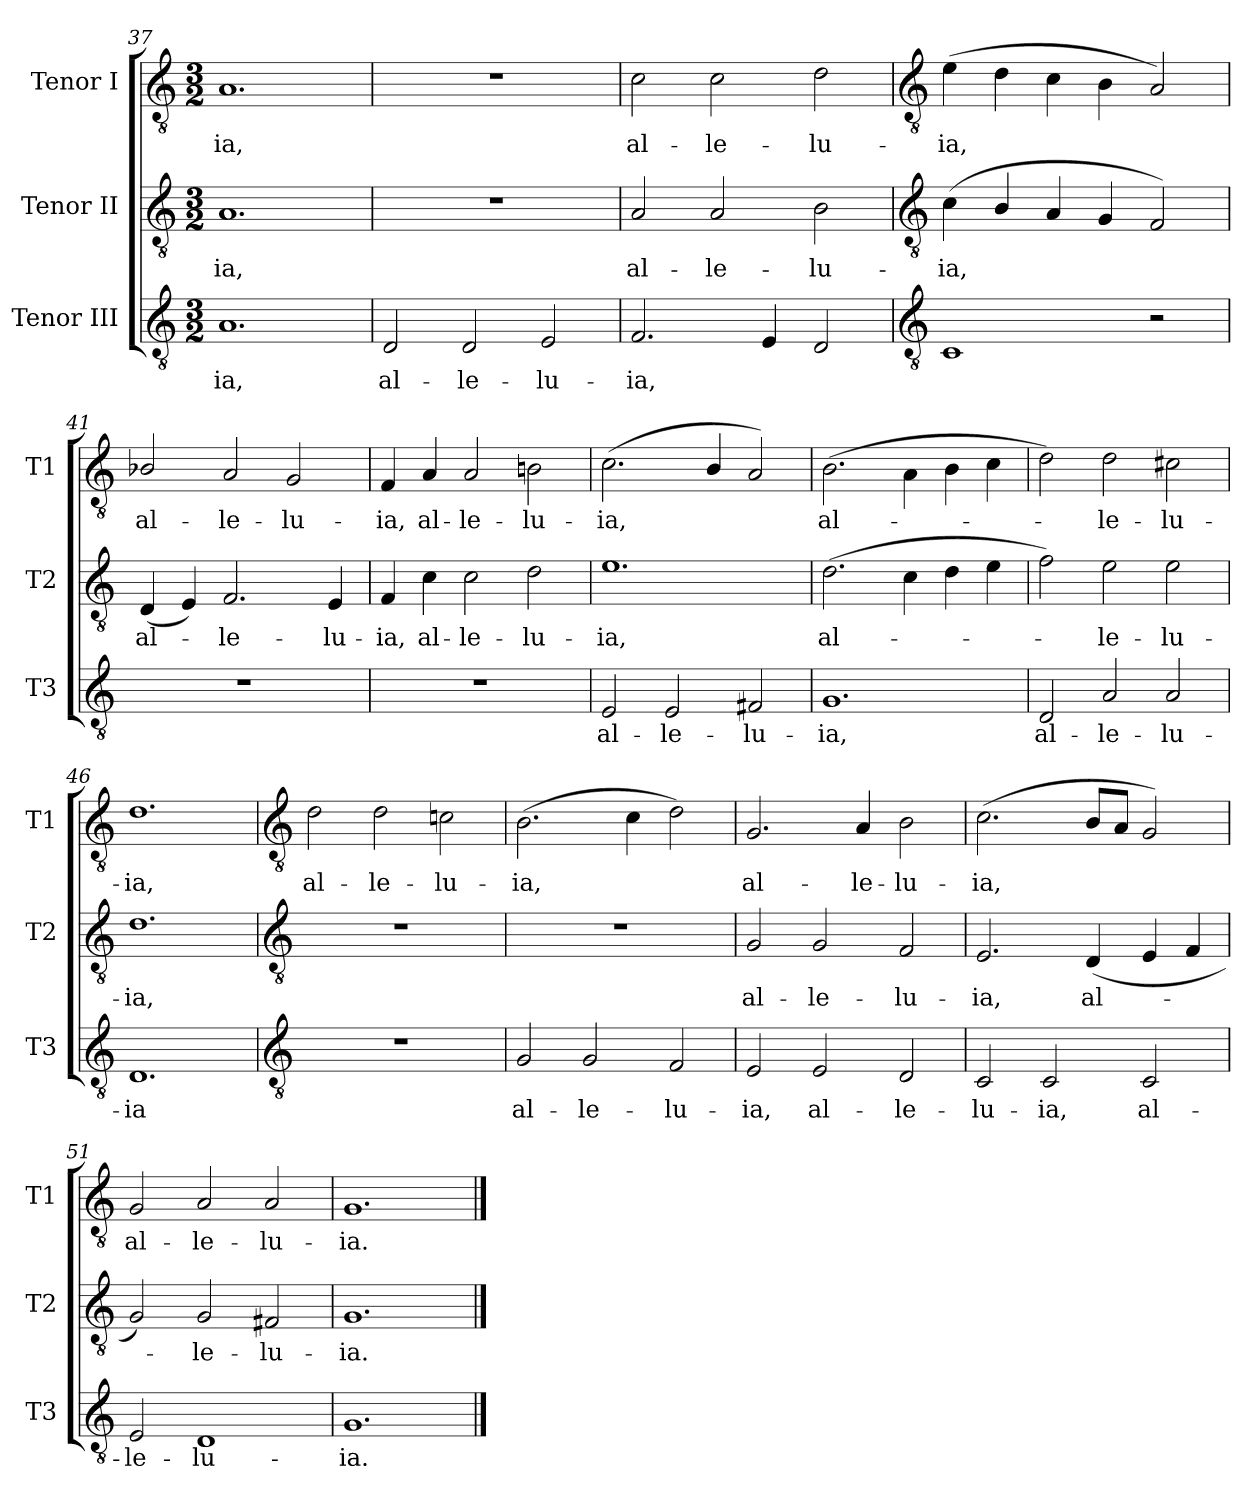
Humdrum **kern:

**kern	**text	**kern	**text	**kern	**text
*part3	*part3	*part2	*part2	*part1	*part1
*staff3	*staff3	*staff2	*staff2	*staff1	*staff1
*I"Tenor III	*	*I"Tenor II	*	*I"Tenor I	*
*I'T3	*	*I'T2	*	*I'T1	*
*clefGv2	*	*clefGv2	*	*clefGv2	*
*k[]	*	*k[]	*	*k[]	*
*C:	*	*C:	*	*C:	*
*M3/2	*	*M3/2	*	*M3/2	*
=37	=37	=37	=37	=37	=37
!	!LO:LY:b	!	!LO:LY:b	!	!LO:LY:b
1.A	-ia,	1.A	-ia,	1.A	-ia,
=38	=38	=38	=38	=38	=38
!	!LO:LY:b	!LO:N:vis=1	!	!LO:N:vis=1	!
2D	al-	1.r	.	1.r	.
!	!LO:LY:b	!	!	!	!
2D	-le-	.	.	.	.
!	!LO:LY:b	!	!	!	!
2E	-lu-	.	.	.	.
=39	=39	=39	=39	=39	=39
!	!LO:LY:b	!	!LO:LY:b	!	!LO:LY:b
2.F	-ia,	2A	al-	2c	al-
!	!	!	!LO:LY:b	!	!LO:LY:b
.	.	2A	-le-	2c	-le-
4E	.	.	.	.	.
!	!	!	!LO:LY:b	!	!LO:LY:b
2D	.	2B	-lu-	2d	-lu-
!!LO:LB:g=z
=40	=40	=40	=40	=40	=40
*clefGv2	*	*clefGv2	*	*clefGv2	*
!	!	!	!LO:LY:b	!	!LO:LY:b
1C	.	(<4c	-ia,	(>4e	-ia,
.	.	4B/	.	4d	.
.	.	4A	.	4c	.
.	.	4G	.	4B	.
2r	.	2F)	.	2A)	.
=41	=41	=41	=41	=41	=41
!LO:N:vis=1	!	!	!LO:LY:b	!	!LO:LY:b
1.r	.	(<4D	al-	2B-X/	al-
.	.	4E)	.	.	.
!	!	!	!LO:LY:b	!	!LO:LY:b
.	.	2.F	le-	2A	-le-
!	!	!	!	!	!LO:LY:b
.	.	.	.	2G	-lu-
!	!	!	!LO:LY:b	!	!
.	.	4E	-lu-	.	.
=42	=42	=42	=42	=42	=42
!LO:N:vis=1	!	!	!LO:LY:b	!	!LO:LY:b
1.r	.	4F	-ia,	4F	-ia,
!	!	!	!LO:LY:b	!	!LO:LY:b
.	.	4c	al-	4A	al-
!	!	!	!LO:LY:b	!	!LO:LY:b
.	.	2c	-le-	2A	-le-
!	!	!	!LO:LY:b	!	!LO:LY:b
.	.	2d	-lu-	2Bn	-lu-
=43	=43	=43	=43	=43	=43
!	!LO:LY:b	!	!LO:LY:b	!	!LO:LY:b
2E	al-	1.e	-ia,	(<2.c	-ia,
!	!LO:LY:b	!	!	!	!
2E	-le-	.	.	.	.
.	.	.	.	4B/	.
!	!LO:LY:b	!	!	!	!
2F#X	-lu-	.	.	2A)	.
=44	=44	=44	=44	=44	=44
!	!LO:LY:b	!	!LO:LY:b	!	!LO:LY:b
1.G	-ia,	(>2.d	al-	(>2.B\	al-
.	.	4c	.	4A\	.
.	.	4d	.	4B	.
.	.	4e	.	4c	.
=45	=45	=45	=45	=45	=45
!	!LO:LY:b	!	!	!	!
2D	al-	2f)	.	2d)	.
!	!LO:LY:b	!	!LO:LY:b	!	!LO:LY:b
2A	-le-	2e	le-	2d	le-
!	!LO:LY:b	!	!LO:LY:b	!	!LO:LY:b
2A	-lu-	2e	-lu-	2c#X	-lu-
=46	=46	=46	=46	=46	=46
!	!LO:LY:b	!	!LO:LY:b	!	!LO:LY:b
1.D	-ia	1.d	-ia,	1.d	-ia,
!!LO:LB:g=z
=47	=47	=47	=47	=47	=47
*clefGv2	*	*clefGv2	*	*clefGv2	*
!LO:N:vis=1	!	!LO:N:vis=1	!	!	!LO:LY:b
1.r	.	1.r	.	2d	al-
!	!	!	!	!	!LO:LY:b
.	.	.	.	2d	-le-
!	!	!	!	!	!LO:LY:b
.	.	.	.	2cn	-lu-
=48	=48	=48	=48	=48	=48
!	!LO:LY:b	!LO:N:vis=1	!	!	!LO:LY:b
2G	al-	1.r	.	(>2.B	-ia,
!	!LO:LY:b	!	!	!	!
2G	-le-	.	.	.	.
.	.	.	.	4c	.
!	!LO:LY:b	!	!	!	!
2F	-lu-	.	.	2d)	.
=49	=49	=49	=49	=49	=49
!	!LO:LY:b	!	!LO:LY:b	!	!LO:LY:b
2E	-ia,	2G	al-	2.G	al-
!	!LO:LY:b	!	!LO:LY:b	!	!
2E	al-	2G	-le-	.	.
!	!	!	!	!	!LO:LY:b
.	.	.	.	4A	-le-
!	!LO:LY:b	!	!LO:LY:b	!	!LO:LY:b
2D	-le-	2F	-lu-	2B	-lu-
=50	=50	=50	=50	=50	=50
!	!LO:LY:b	!	!LO:LY:b	!	!LO:LY:b
2C	-lu-	2.E	-ia,	(<2.c	-ia,
!	!LO:LY:b	!	!	!	!
2C	-ia,	.	.	.	.
!	!	!	!LO:LY:b	!	!
.	.	(<4D	al-	8BL	.
.	.	.	.	8AJ	.
!	!LO:LY:b	!	!	!	!
2C	al-	4E	.	2G)	.
.	.	4F	.	.	.
=51	=51	=51	=51	=51	=51
!	!LO:LY:b	!	!	!	!LO:LY:b
2E	-le-	2G)	.	2G	al-
!	!LO:LY:b	!	!LO:LY:b	!	!LO:LY:b
1D	-lu-	2G	le-	2A	-le-
!	!	!	!LO:LY:b	!	!LO:LY:b
.	.	2F#X	-lu-	2A	-lu-
=52	=52	=52	=52	=52	=52
!	!LO:LY:b	!	!LO:LY:b	!	!LO:LY:b
1.G	-ia.	1.G	-ia.	1.G	-ia.
==	==	==	==	==	==
*-	*-	*-	*-	*-	*-
